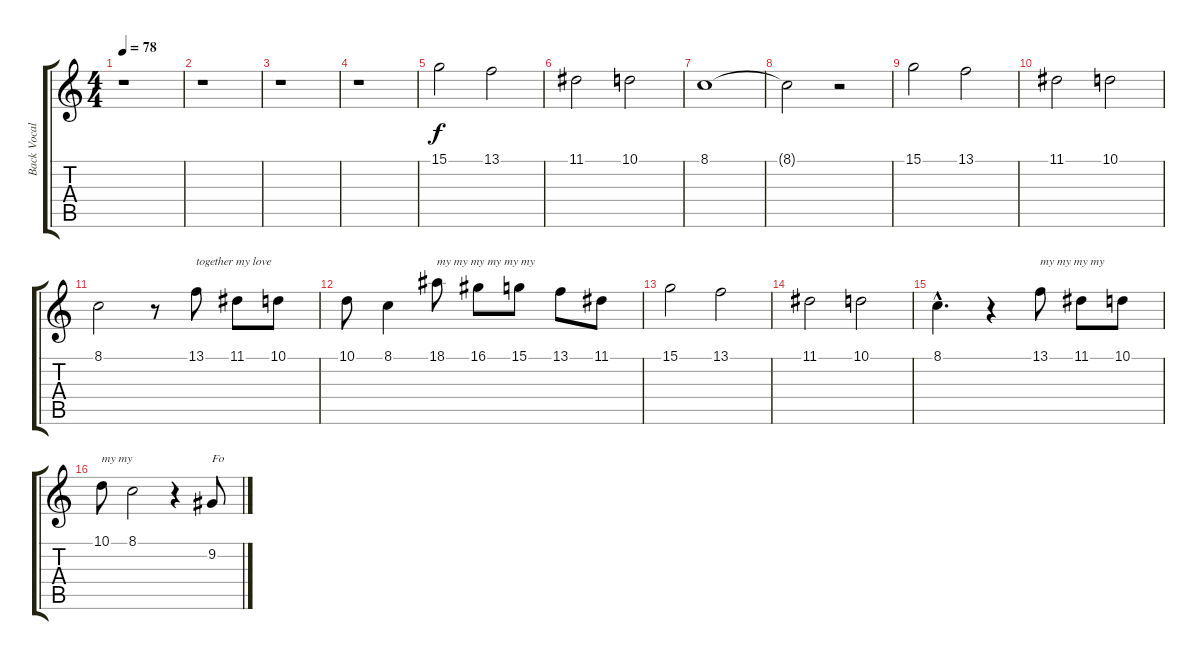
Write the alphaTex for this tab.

\track ("Back Vocals" "Back Vocal") {instrument choiraahs}
\staff {score tabs}
\tuning (E4 B3 G3 D3 A2 E2) {hide}
\ts (4 4)
\tempo 78
\clef g2
\ks c
r.1{dy f instrument choiraahs} |
r.1 |
r.1 |
r.1 |
15.1.2 13.1.2 |
11.1.2 10.1.2 |
8.1.1 |
8.1{t}.2 r.2 |
15.1.2 13.1.2 |
11.1.2 10.1.2 |
8.1.2 r.8 13.1.8{txt "together my love"} 11.1.8 10.1.8 |
10.1.8 8.1.4 18.1.8{txt "my my my my my my"} 16.1.8 15.1.8 13.1.8 11.1.8 |
15.1.2 13.1.2 |
11.1.2 10.1.2 |
8.1{hac}.4{d} r.4 13.1.8{txt "my my my my"} 11.1.8 10.1.8 |
10.1.8{txt "my my"} 8.1.2 r.4 9.2.8{txt "Fo"}
